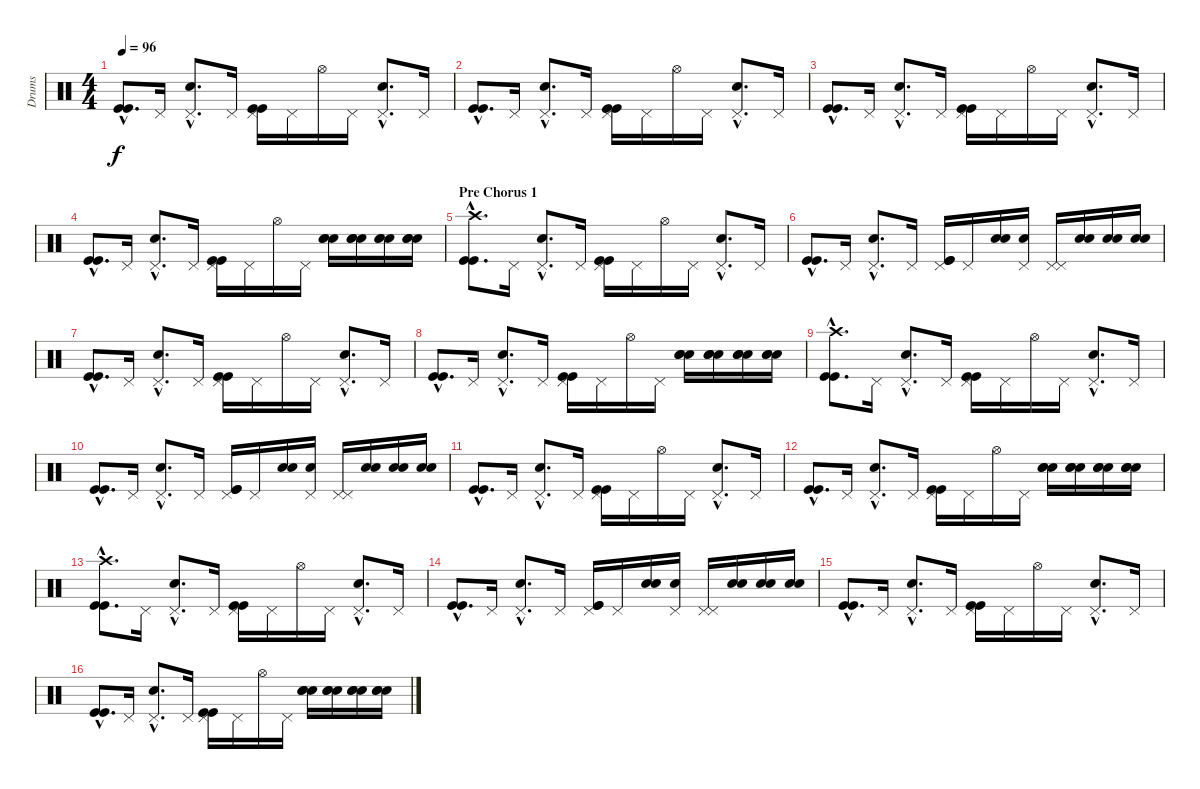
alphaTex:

\track ("Drums" "Drums") {instrument percussion}
\staff {score}
\articulation defaults
\ts (4 4)
\tempo 96
\clef neutral
\ks c
("Kick (hit)"{hac} "Kick (hit)"{hac}).8{d dy f} "Pedal Hi-Hat (hit)".16 ("Pedal Hi-Hat (hit)"{hac} "Electric Snare (hit)"{hac}).8{d} "Pedal Hi-Hat (hit)".16 ("Pedal Hi-Hat (hit)" "Kick (hit)" "Kick (hit)").16 "Pedal Hi-Hat (hit)".16 "Hi-Hat (open)".16 "Pedal Hi-Hat (hit)".16 ("Pedal Hi-Hat (hit)"{hac} "Electric Snare (hit)"{hac}).8{d} "Pedal Hi-Hat (hit)".16 |
("Kick (hit)"{hac} "Kick (hit)"{hac}).8{d} "Pedal Hi-Hat (hit)".16 ("Pedal Hi-Hat (hit)"{hac} "Electric Snare (hit)"{hac}).8{d} "Pedal Hi-Hat (hit)".16 ("Pedal Hi-Hat (hit)" "Kick (hit)" "Kick (hit)").16 "Pedal Hi-Hat (hit)".16 "Hi-Hat (open)".16 "Pedal Hi-Hat (hit)".16 ("Pedal Hi-Hat (hit)"{hac} "Electric Snare (hit)"{hac}).8{d} "Pedal Hi-Hat (hit)".16 |
("Kick (hit)"{hac} "Kick (hit)"{hac}).8{d} "Pedal Hi-Hat (hit)".16 ("Pedal Hi-Hat (hit)"{hac} "Electric Snare (hit)"{hac}).8{d} "Pedal Hi-Hat (hit)".16 ("Pedal Hi-Hat (hit)" "Kick (hit)" "Kick (hit)").16 "Pedal Hi-Hat (hit)".16 "Hi-Hat (open)".16 "Pedal Hi-Hat (hit)".16 ("Pedal Hi-Hat (hit)"{hac} "Electric Snare (hit)"{hac}).8{d} "Pedal Hi-Hat (hit)".16 |
("Kick (hit)"{hac} "Kick (hit)"{hac}).8{d} "Pedal Hi-Hat (hit)".16 ("Pedal Hi-Hat (hit)"{hac} "Electric Snare (hit)"{hac}).8{d} "Pedal Hi-Hat (hit)".16 ("Pedal Hi-Hat (hit)" "Kick (hit)" "Kick (hit)").16 "Pedal Hi-Hat (hit)".16 "Hi-Hat (open)".16 "Pedal Hi-Hat (hit)".16 ("Electric Snare (hit)" "Electric Snare (hit)" "Electric Snare (hit)").16 ("Electric Snare (hit)" "Electric Snare (hit)" "Electric Snare (hit)").16 ("Electric Snare (hit)" "Electric Snare (hit)" "Electric Snare (hit)").16 ("Electric Snare (hit)" "Electric Snare (hit)" "Electric Snare (hit)").16 |
\section ("" "Pre Chorus 1")
("Crash high (hit)"{hac} "Kick (hit)"{hac} "Kick (hit)"{hac}).8{d} "Pedal Hi-Hat (hit)".16 ("Pedal Hi-Hat (hit)"{hac} "Electric Snare (hit)"{hac}).8{d} "Pedal Hi-Hat (hit)".16 ("Pedal Hi-Hat (hit)" "Kick (hit)" "Kick (hit)").16 "Pedal Hi-Hat (hit)".16 "Hi-Hat (open)".16 "Pedal Hi-Hat (hit)".16 ("Pedal Hi-Hat (hit)"{hac} "Electric Snare (hit)"{hac}).8{d} "Pedal Hi-Hat (hit)".16 |
("Kick (hit)"{hac} "Kick (hit)"{hac}).8{d} "Pedal Hi-Hat (hit)".16 ("Pedal Hi-Hat (hit)"{hac} "Electric Snare (hit)"{hac}).8{d} "Pedal Hi-Hat (hit)".16 ("Pedal Hi-Hat (hit)" "Kick (hit)" "Kick (hit)").16 "Pedal Hi-Hat (hit)".16 ("Electric Snare (hit)" "Electric Snare (hit)").16 ("Pedal Hi-Hat (hit)" "Electric Snare (hit)").16 ("Pedal Hi-Hat (hit)" "Pedal Hi-Hat (hit)").16 ("Electric Snare (hit)" "Electric Snare (hit)").16 ("Electric Snare (hit)" "Electric Snare (hit)").16 ("Electric Snare (hit)" "Electric Snare (hit)").16 |
("Kick (hit)"{hac} "Kick (hit)"{hac}).8{d} "Pedal Hi-Hat (hit)".16 ("Pedal Hi-Hat (hit)"{hac} "Electric Snare (hit)"{hac}).8{d} "Pedal Hi-Hat (hit)".16 ("Pedal Hi-Hat (hit)" "Kick (hit)" "Kick (hit)").16 "Pedal Hi-Hat (hit)".16 "Hi-Hat (open)".16 "Pedal Hi-Hat (hit)".16 ("Pedal Hi-Hat (hit)"{hac} "Electric Snare (hit)"{hac}).8{d} "Pedal Hi-Hat (hit)".16 |
("Kick (hit)"{hac} "Kick (hit)"{hac}).8{d} "Pedal Hi-Hat (hit)".16 ("Pedal Hi-Hat (hit)"{hac} "Electric Snare (hit)"{hac}).8{d} "Pedal Hi-Hat (hit)".16 ("Pedal Hi-Hat (hit)" "Kick (hit)" "Kick (hit)").16 "Pedal Hi-Hat (hit)".16 "Hi-Hat (open)".16 "Pedal Hi-Hat (hit)".16 ("Electric Snare (hit)" "Electric Snare (hit)" "Electric Snare (hit)").16 ("Electric Snare (hit)" "Electric Snare (hit)" "Electric Snare (hit)").16 ("Electric Snare (hit)" "Electric Snare (hit)" "Electric Snare (hit)").16 ("Electric Snare (hit)" "Electric Snare (hit)" "Electric Snare (hit)").16 |
("Crash high (hit)"{hac} "Kick (hit)"{hac} "Kick (hit)"{hac}).8{d} "Pedal Hi-Hat (hit)".16 ("Pedal Hi-Hat (hit)"{hac} "Electric Snare (hit)"{hac}).8{d} "Pedal Hi-Hat (hit)".16 ("Pedal Hi-Hat (hit)" "Kick (hit)" "Kick (hit)").16 "Pedal Hi-Hat (hit)".16 "Hi-Hat (open)".16 "Pedal Hi-Hat (hit)".16 ("Pedal Hi-Hat (hit)"{hac} "Electric Snare (hit)"{hac}).8{d} "Pedal Hi-Hat (hit)".16 |
("Kick (hit)"{hac} "Kick (hit)"{hac}).8{d} "Pedal Hi-Hat (hit)".16 ("Pedal Hi-Hat (hit)"{hac} "Electric Snare (hit)"{hac}).8{d} "Pedal Hi-Hat (hit)".16 ("Pedal Hi-Hat (hit)" "Kick (hit)" "Kick (hit)").16 "Pedal Hi-Hat (hit)".16 ("Electric Snare (hit)" "Electric Snare (hit)").16 ("Pedal Hi-Hat (hit)" "Electric Snare (hit)").16 ("Pedal Hi-Hat (hit)" "Pedal Hi-Hat (hit)").16 ("Electric Snare (hit)" "Electric Snare (hit)").16 ("Electric Snare (hit)" "Electric Snare (hit)").16 ("Electric Snare (hit)" "Electric Snare (hit)").16 |
("Kick (hit)"{hac} "Kick (hit)"{hac}).8{d} "Pedal Hi-Hat (hit)".16 ("Pedal Hi-Hat (hit)"{hac} "Electric Snare (hit)"{hac}).8{d} "Pedal Hi-Hat (hit)".16 ("Pedal Hi-Hat (hit)" "Kick (hit)" "Kick (hit)").16 "Pedal Hi-Hat (hit)".16 "Hi-Hat (open)".16 "Pedal Hi-Hat (hit)".16 ("Pedal Hi-Hat (hit)"{hac} "Electric Snare (hit)"{hac}).8{d} "Pedal Hi-Hat (hit)".16 |
("Kick (hit)"{hac} "Kick (hit)"{hac}).8{d} "Pedal Hi-Hat (hit)".16 ("Pedal Hi-Hat (hit)"{hac} "Electric Snare (hit)"{hac}).8{d} "Pedal Hi-Hat (hit)".16 ("Pedal Hi-Hat (hit)" "Kick (hit)" "Kick (hit)").16 "Pedal Hi-Hat (hit)".16 "Hi-Hat (open)".16 "Pedal Hi-Hat (hit)".16 ("Electric Snare (hit)" "Electric Snare (hit)" "Electric Snare (hit)").16 ("Electric Snare (hit)" "Electric Snare (hit)" "Electric Snare (hit)").16 ("Electric Snare (hit)" "Electric Snare (hit)" "Electric Snare (hit)").16 ("Electric Snare (hit)" "Electric Snare (hit)" "Electric Snare (hit)").16 |
("Crash high (hit)"{hac} "Kick (hit)"{hac} "Kick (hit)"{hac}).8{d} "Pedal Hi-Hat (hit)".16 ("Pedal Hi-Hat (hit)"{hac} "Electric Snare (hit)"{hac}).8{d} "Pedal Hi-Hat (hit)".16 ("Pedal Hi-Hat (hit)" "Kick (hit)" "Kick (hit)").16 "Pedal Hi-Hat (hit)".16 "Hi-Hat (open)".16 "Pedal Hi-Hat (hit)".16 ("Pedal Hi-Hat (hit)"{hac} "Electric Snare (hit)"{hac}).8{d} "Pedal Hi-Hat (hit)".16 |
("Kick (hit)"{hac} "Kick (hit)"{hac}).8{d} "Pedal Hi-Hat (hit)".16 ("Pedal Hi-Hat (hit)"{hac} "Electric Snare (hit)"{hac}).8{d} "Pedal Hi-Hat (hit)".16 ("Pedal Hi-Hat (hit)" "Kick (hit)" "Kick (hit)").16 "Pedal Hi-Hat (hit)".16 ("Electric Snare (hit)" "Electric Snare (hit)").16 ("Pedal Hi-Hat (hit)" "Electric Snare (hit)").16 ("Pedal Hi-Hat (hit)" "Pedal Hi-Hat (hit)").16 ("Electric Snare (hit)" "Electric Snare (hit)").16 ("Electric Snare (hit)" "Electric Snare (hit)").16 ("Electric Snare (hit)" "Electric Snare (hit)").16 |
("Kick (hit)"{hac} "Kick (hit)"{hac}).8{d} "Pedal Hi-Hat (hit)".16 ("Pedal Hi-Hat (hit)"{hac} "Electric Snare (hit)"{hac}).8{d} "Pedal Hi-Hat (hit)".16 ("Pedal Hi-Hat (hit)" "Kick (hit)" "Kick (hit)").16 "Pedal Hi-Hat (hit)".16 "Hi-Hat (open)".16 "Pedal Hi-Hat (hit)".16 ("Pedal Hi-Hat (hit)"{hac} "Electric Snare (hit)"{hac}).8{d} "Pedal Hi-Hat (hit)".16 |
("Kick (hit)"{hac} "Kick (hit)"{hac}).8{d} "Pedal Hi-Hat (hit)".16 ("Pedal Hi-Hat (hit)"{hac} "Electric Snare (hit)"{hac}).8{d} "Pedal Hi-Hat (hit)".16 ("Pedal Hi-Hat (hit)" "Kick (hit)" "Kick (hit)").16 "Pedal Hi-Hat (hit)".16 "Hi-Hat (open)".16 "Pedal Hi-Hat (hit)".16 ("Electric Snare (hit)" "Electric Snare (hit)" "Electric Snare (hit)").16 ("Electric Snare (hit)" "Electric Snare (hit)" "Electric Snare (hit)").16 ("Electric Snare (hit)" "Electric Snare (hit)" "Electric Snare (hit)").16 ("Electric Snare (hit)" "Electric Snare (hit)" "Electric Snare (hit)").16
